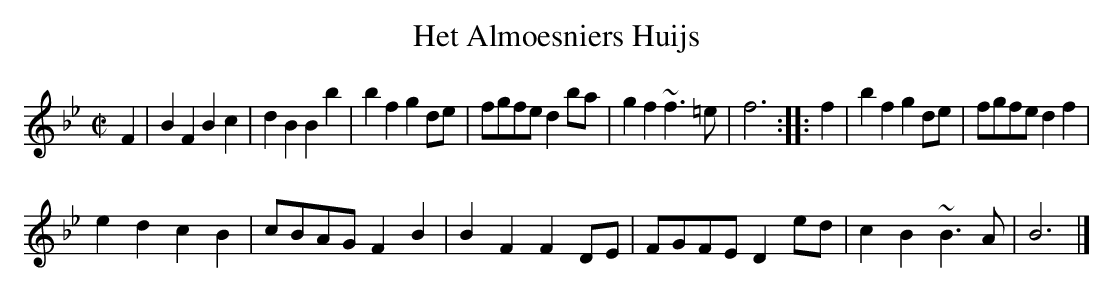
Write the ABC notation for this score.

X:1
T:Het Almoesniers Huijs
M:C|
K:Bbmaj
F2|B2F2B2c2|d2B2B2b2|b2f2g2de|fgfed2ba|g2f2~f3=e|f6:||:f2|b2f2g2de|fgfed2f2|
e2d2c2B2|cBAGF2B2|B2F2F2DE|FGFED2ed|c2B2~B3A|B6|]
